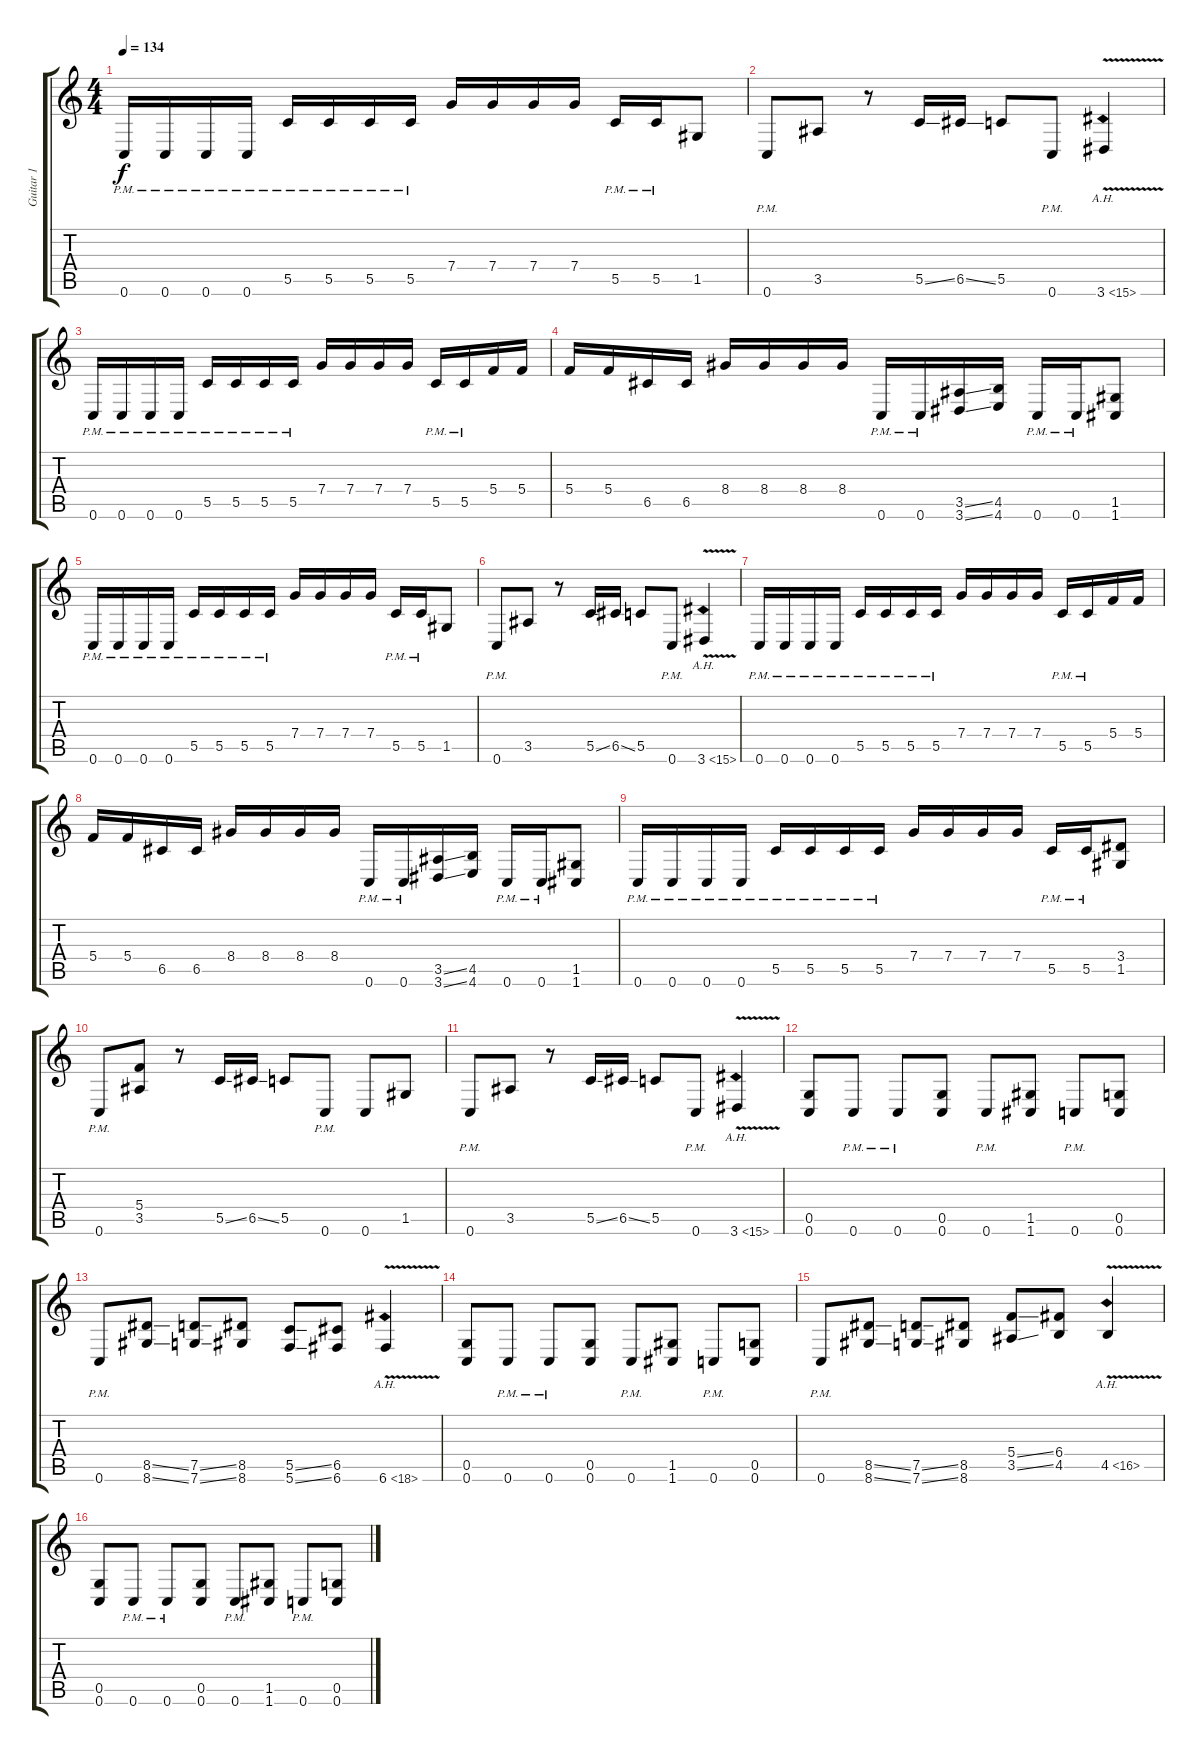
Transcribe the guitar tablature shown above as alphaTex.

\track ("Guitar 1" "Guitar 1") {instrument distortionguitar}
\staff {score tabs}
\tuning (D4 A3 F3 C3 G2 C2) {hide}
\ts (4 4)
\tempo 134
\clef g2
\ks c
0.6{pm}.16{dy f} 0.6{pm}.16 0.6{pm}.16 0.6{pm}.16 5.5{pm}.16 5.5{pm}.16 5.5{pm}.16 5.5{pm}.16 7.4.16 7.4.16 7.4.16 7.4.16 5.5{pm}.16 5.5{pm}.16 1.5.8 |
0.6{pm}.8 3.5.8 r.8 5.5{ss}.16 6.5{ss}.16 5.5.8 0.6{pm}.8 3.6{ah 12 v}.4 |
0.6{pm}.16 0.6{pm}.16 0.6{pm}.16 0.6{pm}.16 5.5{pm}.16 5.5{pm}.16 5.5{pm}.16 5.5{pm}.16 7.4.16 7.4.16 7.4.16 7.4.16 5.5{pm}.16 5.5{pm}.16 5.4.16 5.4.16 |
5.4.16 5.4.16 6.5.16 6.5.16 8.4.16 8.4.16 8.4.16 8.4.16 0.6{pm}.16 0.6{pm}.16 (3.5{ss} 3.6{ss}).16 (4.5 4.6).16 0.6{pm}.16 0.6{pm}.16 (1.5 1.6).8 |
0.6{pm}.16 0.6{pm}.16 0.6{pm}.16 0.6{pm}.16 5.5{pm}.16 5.5{pm}.16 5.5{pm}.16 5.5{pm}.16 7.4.16 7.4.16 7.4.16 7.4.16 5.5{pm}.16 5.5{pm}.16 1.5.8 |
0.6{pm}.8 3.5.8 r.8 5.5{ss}.16 6.5{ss}.16 5.5.8 0.6{pm}.8 3.6{ah 12 v}.4 |
0.6{pm}.16 0.6{pm}.16 0.6{pm}.16 0.6{pm}.16 5.5{pm}.16 5.5{pm}.16 5.5{pm}.16 5.5{pm}.16 7.4.16 7.4.16 7.4.16 7.4.16 5.5{pm}.16 5.5{pm}.16 5.4.16 5.4.16 |
5.4.16 5.4.16 6.5.16 6.5.16 8.4.16 8.4.16 8.4.16 8.4.16 0.6{pm}.16 0.6{pm}.16 (3.5{ss} 3.6{ss}).16 (4.5 4.6).16 0.6{pm}.16 0.6{pm}.16 (1.5 1.6).8 |
0.6{pm}.16 0.6{pm}.16 0.6{pm}.16 0.6{pm}.16 5.5{pm}.16 5.5{pm}.16 5.5{pm}.16 5.5{pm}.16 7.4.16 7.4.16 7.4.16 7.4.16 5.5{pm}.16 5.5{pm}.16 (3.4 1.5).8 |
0.6{pm}.8 (5.4 3.5).8 r.8 5.5{ss}.16 6.5{ss}.16 5.5.8 0.6{pm}.8 0.6.8 1.5.8 |
0.6{pm}.8 3.5.8 r.8 5.5{ss}.16 6.5{ss}.16 5.5.8 0.6{pm}.8 3.6{ah 12 v}.4 |
(0.5 0.6).8 0.6{pm}.8 0.6{pm}.8 (0.5 0.6).8 0.6{pm}.8 (1.5 1.6).8 0.6{pm}.8 (0.5 0.6).8 |
0.6{pm}.8 (8.5{ss} 8.6{ss}).8 (7.5{ss} 7.6{ss}).8 (8.5 8.6).8 (5.5{ss} 5.6{ss}).8 (6.5 6.6).8 6.6{ah 12 v}.4 |
(0.5 0.6).8 0.6{pm}.8 0.6{pm}.8 (0.5 0.6).8 0.6{pm}.8 (1.5 1.6).8 0.6{pm}.8 (0.5 0.6).8 |
0.6{pm}.8 (8.5{ss} 8.6{ss}).8 (7.5{ss} 7.6{ss}).8 (8.5 8.6).8 (5.4{ss} 3.5{ss}).8 (6.4 4.5).8 4.5{ah 12 v}.4 |
(0.5 0.6).8 0.6{pm}.8 0.6{pm}.8 (0.5 0.6).8 0.6{pm}.8 (1.5 1.6).8 0.6{pm}.8 (0.5 0.6).8
